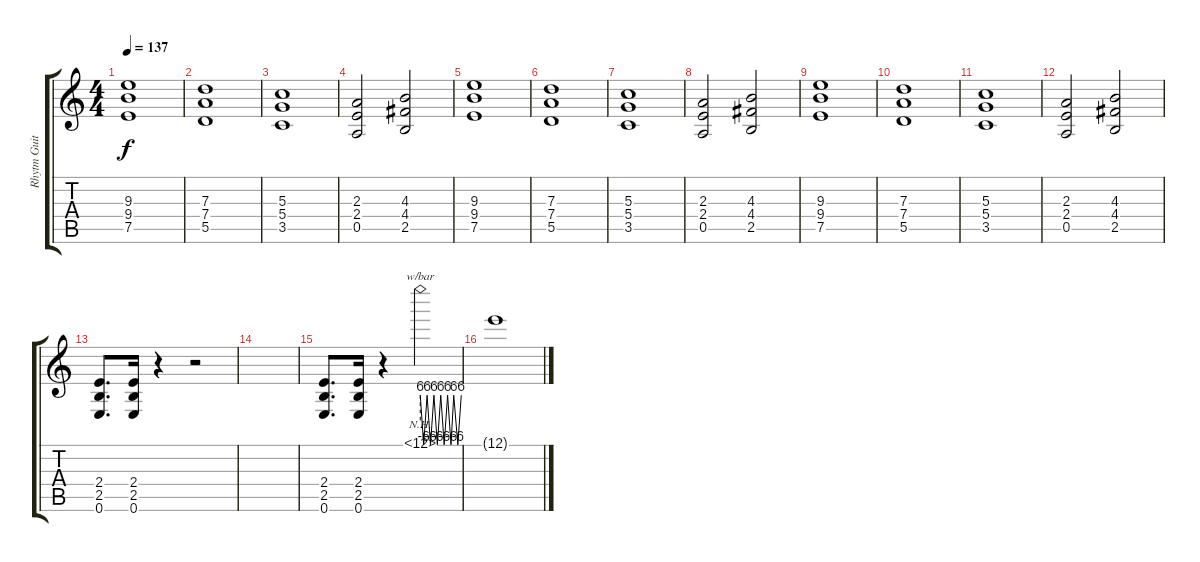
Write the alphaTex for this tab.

\track ("Rhytm Guitar 1" "Rhytm Guit") {instrument overdrivenguitar}
\staff {score tabs}
\tuning (E4 B3 G3 D3 A2 E2) {hide}
\ts (4 4)
\tempo 137
\clef g2
\ks c
(9.3 9.4 7.5).1{dy f} |
(7.3 7.4 5.5).1 |
(5.3 5.4 3.5).1 |
(2.3 2.4 0.5).2 (4.3 4.4 2.5).2 |
(9.3 9.4 7.5).1 |
(7.3 7.4 5.5).1 |
(5.3 5.4 3.5).1 |
(2.3 2.4 0.5).2 (4.3 4.4 2.5).2 |
(9.3 9.4 7.5).1 |
(7.3 7.4 5.5).1 |
(5.3 5.4 3.5).1 |
(2.3 2.4 0.5).2 (4.3 4.4 2.5).2 |
(2.4 2.5 0.6).8{d} (2.4 2.5 0.6).16 r.4 r.2 |
|
(2.4 2.5 0.6).8{d} (2.4 2.5 0.6).16 r.4 12.1{nh}.2{tbe (custom default 0 24 5 -24 10 24 15 -24 20 24 25 -24 30 24 35 -24 40 24 45 -24 49 24 55 -24 60 24)} |
12.1{t}.1
